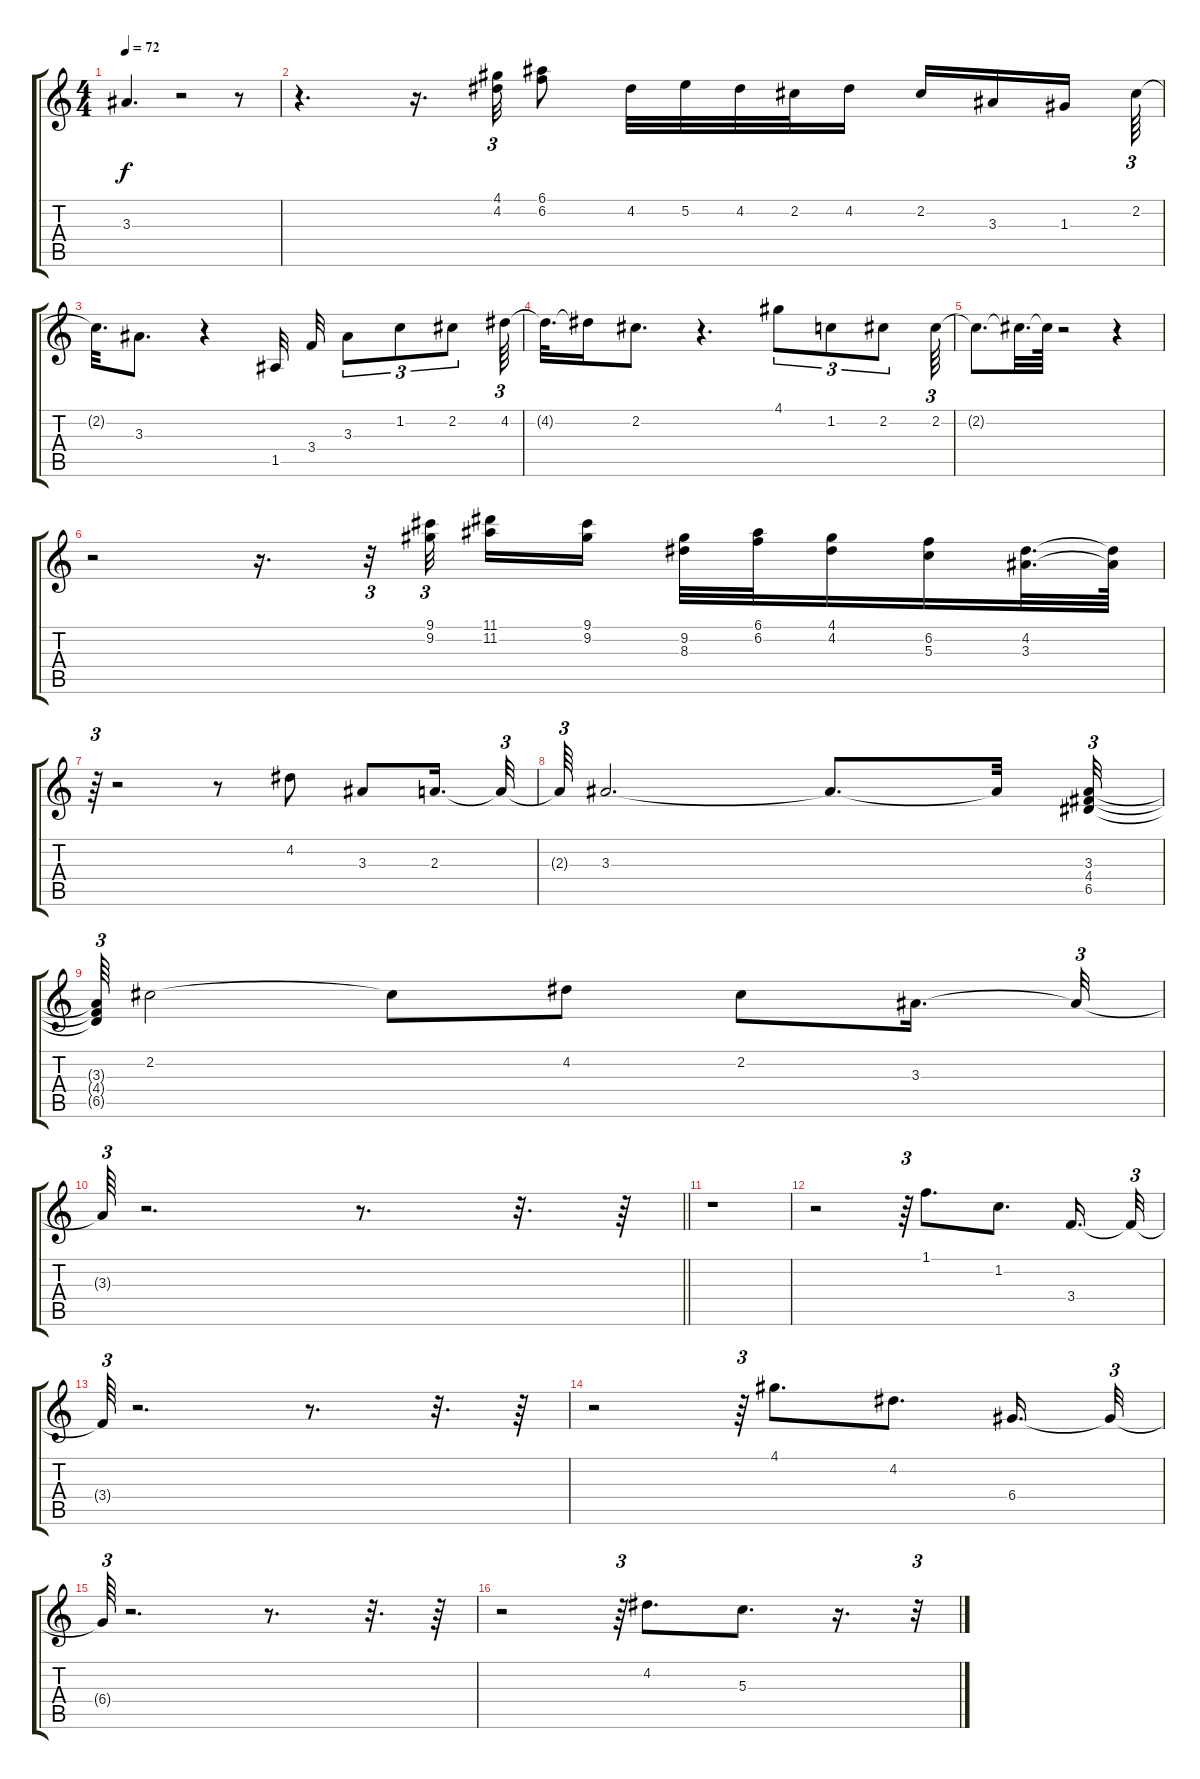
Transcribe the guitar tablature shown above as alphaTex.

\track "" {instrument distortionguitar}
\staff {score tabs}
\tuning (E4 B3 G3 D3 A2 E2) {hide}
\ts (4 4)
\tempo 72
\clef g2
\ks c
3.3.4{d dy f} r.2 r.8 |
r.4{d} r.16{d} (4.1 4.2).32{tu (3 2)} (6.1 6.2).8 4.2.32 5.2.32 4.2.32 2.2.32 4.2.16 2.2.16 3.3.16 1.3.16{beam splitsecondary} 2.2.64{tu (3 2)} |
2.2{t}.32{d} 3.3.8{d} r.4 1.5.32 3.4.32 3.3.8{tu (3 2)} 1.2.8{tu (3 2)} 2.2.8{tu (3 2)} 4.2.64{tu (3 2)} |
4.2{t}.32{d} 4.2{t}.16 2.2.8{d} r.4{d} 4.1.8{tu (3 2)} 1.2.8{tu (3 2)} 2.2.8{tu (3 2)} 2.2.64{tu (3 2)} |
2.2{t}.8{d} 2.2{t}.32{d} 2.2{t}.64 r.2 r.4 |
r.2 r.16{d} r.32{tu (3 2)} (9.1 9.2).32{tu (3 2) beam splitsecondary} (11.1 11.2).16 (9.1 9.2).16 (9.2 8.3).32 (6.1 6.2).32 (4.1 4.2).16 (6.2 5.3).16 (4.2 3.3).32{d} (4.2{t} 3.3{t}).64 |
r.64{tu (3 2)} r.2 r.8 4.2.8{instrument electricguitarclean} 3.3.8 2.3.16{d} 2.3{t}.32{tu (3 2)} |
2.3{t}.64{tu (3 2)} 3.3.2{d} 3.3{t}.8{d} 3.3{t}.32 (3.3 4.4 6.5).32{tu (3 2)} |
(3.3{t} 4.4{t} 6.5{t}).64{tu (3 2)} 2.2.2 2.2{t}.8 4.2.8 2.2.8 3.3.16{d} 3.3{t}.32{tu (3 2)} |
\barLineRight lightlight
3.3{t}.64{tu (3 2)} r.2{d} r.8{d} r.32{d} r.64 |
r.1 |
r.2 r.64{tu (3 2)} 1.1.8{d} 1.2.8{d} 3.4.16{d} 3.4{t}.32{tu (3 2)} |
3.4{t}.64{tu (3 2)} r.2{d} r.8{d} r.32{d} r.64 |
r.2 r.64{tu (3 2)} 4.1.8{d} 4.2.8{d} 6.4.16{d} 6.4{t}.32{tu (3 2)} |
6.4{t}.64{tu (3 2)} r.2{d} r.8{d} r.32{d} r.64 |
r.2 r.64{tu (3 2)} 4.2.8{d} 5.3.8{d} r.16{d} r.32{tu (3 2)}
